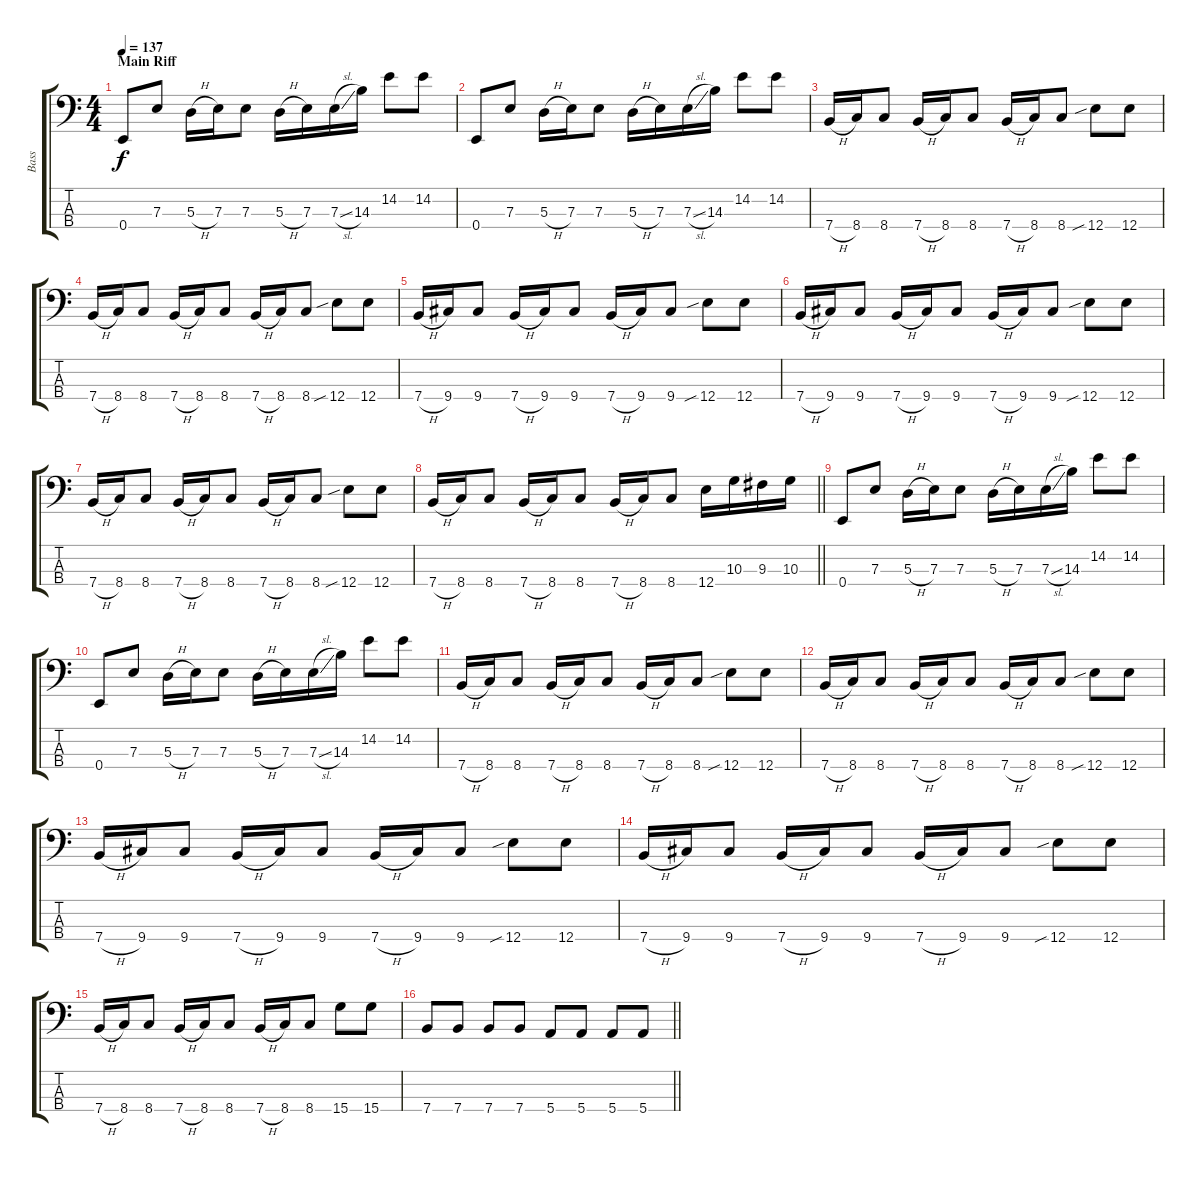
\track ("Bass" "Bass") {instrument electricbasspick}
\staff {score tabs}
\tuning (G2 D2 A1 E1) {hide}
\ts (4 4)
\section ("" "Main Riff")
\tempo 137
\clef f4
\ks c
0.4.8{dy f} 7.3.8 5.3{h}.16 7.3.16 7.3.8 5.3{h}.16 7.3.16 7.3{sl}.16 14.3.16 14.2.8 14.2.8 |
0.4.8 7.3.8 5.3{h}.16 7.3.16 7.3.8 5.3{h}.16 7.3.16 7.3{sl}.16 14.3.16 14.2.8 14.2.8 |
7.4{h}.16 8.4.16 8.4.8 7.4{h}.16 8.4.16 8.4.8 7.4{h}.16 8.4.16 8.4.8 12.4{sib}.8 12.4.8 |
7.4{h}.16 8.4.16 8.4.8 7.4{h}.16 8.4.16 8.4.8 7.4{h}.16 8.4.16 8.4.8 12.4{sib}.8 12.4.8 |
7.4{h}.16 9.4.16 9.4.8 7.4{h}.16 9.4.16 9.4.8 7.4{h}.16 9.4.16 9.4.8 12.4{sib}.8 12.4.8 |
7.4{h}.16 9.4.16 9.4.8 7.4{h}.16 9.4.16 9.4.8 7.4{h}.16 9.4.16 9.4.8 12.4{sib}.8 12.4.8 |
7.4{h}.16 8.4.16 8.4.8 7.4{h}.16 8.4.16 8.4.8 7.4{h}.16 8.4.16 8.4.8 12.4{sib}.8 12.4.8 |
\barLineRight lightlight
7.4{h}.16 8.4.16 8.4.8 7.4{h}.16 8.4.16 8.4.8 7.4{h}.16 8.4.16 8.4.8 12.4.16 10.3.16 9.3.16 10.3.16 |
\section ("" "")
0.4.8 7.3.8 5.3{h}.16 7.3.16 7.3.8 5.3{h}.16 7.3.16 7.3{sl}.16 14.3.16 14.2.8 14.2.8 |
0.4.8 7.3.8 5.3{h}.16 7.3.16 7.3.8 5.3{h}.16 7.3.16 7.3{sl}.16 14.3.16 14.2.8 14.2.8 |
7.4{h}.16 8.4.16 8.4.8 7.4{h}.16 8.4.16 8.4.8 7.4{h}.16 8.4.16 8.4.8 12.4{sib}.8 12.4.8 |
7.4{h}.16 8.4.16 8.4.8 7.4{h}.16 8.4.16 8.4.8 7.4{h}.16 8.4.16 8.4.8 12.4{sib}.8 12.4.8 |
7.4{h}.16 9.4.16 9.4.8 7.4{h}.16 9.4.16 9.4.8 7.4{h}.16 9.4.16 9.4.8 12.4{sib}.8 12.4.8 |
7.4{h}.16 9.4.16 9.4.8 7.4{h}.16 9.4.16 9.4.8 7.4{h}.16 9.4.16 9.4.8 12.4{sib}.8 12.4.8 |
7.4{h}.16 8.4.16 8.4.8 7.4{h}.16 8.4.16 8.4.8 7.4{h}.16 8.4.16 8.4.8 15.4.8 15.4.8 |
\barLineRight lightlight
7.4.8 7.4.8 7.4.8 7.4.8 5.4.8 5.4.8 5.4.8 5.4.8
